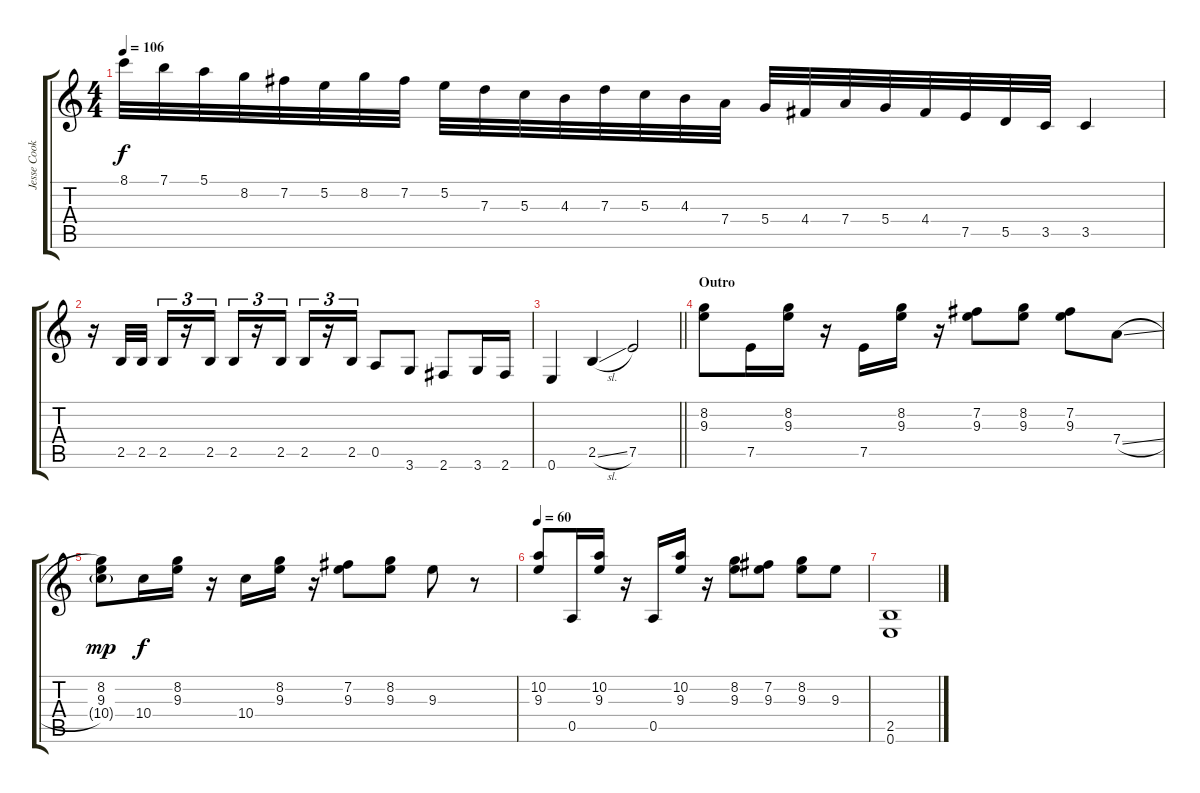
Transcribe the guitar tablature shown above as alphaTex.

\track ("Jesse Cook" "Jesse Cook") {instrument acousticguitarnylon}
\staff {score tabs}
\tuning (E4 B3 G3 D3 A2 E2) {hide}
\ts (4 4)
\tempo 106
\clef g2
\ks c
8.1.32{dy f} 7.1.32 5.1.32 8.2.32 7.2.32 5.2.32 8.2.32 7.2.32 5.2.32 7.3.32 5.3.32 4.3.32 7.3.32 5.3.32 4.3.32 7.4.32 5.4.32 4.4.32 7.4.32 5.4.32 4.4.32 7.5.32 5.5.32 3.5.32 3.5.4 |
r.16 2.5.32 2.5.32{beam splitsecondary} 2.5.16{tu (3 2)} r.16{tu (3 2)} 2.5.16{tu (3 2)} 2.5.16{tu (3 2)} r.16{tu (3 2)} 2.5.16{tu (3 2)} 2.5.16{tu (3 2)} r.16{tu (3 2)} 2.5.16{tu (3 2)} 0.5.8 3.6.8 2.6.8 3.6.16 2.6.16 |
\barLineRight lightlight
0.6.4 2.5{sl}.4 7.5.2 |
\section ("" "Outro")
(8.2 9.3).8 7.5.16 (8.2 9.3).16 r.16 7.5.16 (8.2 9.3).16 r.16 (7.2 9.3).8 (8.2 9.3).8 (7.2 9.3).8 7.4{sl}.8 |
(8.2 9.3 10.4{g}).8{dy mp} 10.4.16{dy f} (8.2 9.3).16 r.16 10.4.16 (8.2 9.3).16 r.16 (7.2 9.3).8 (8.2 9.3).8 9.3.8 r.8 |
\tempo 60
(10.2 9.3).8 0.5.16 (10.2 9.3).16 r.16 0.5.16 (10.2 9.3).16 r.16 (8.2 9.3).8 (7.2 9.3).8 (8.2 9.3).8 9.3.8 |
(2.5 0.6).1
